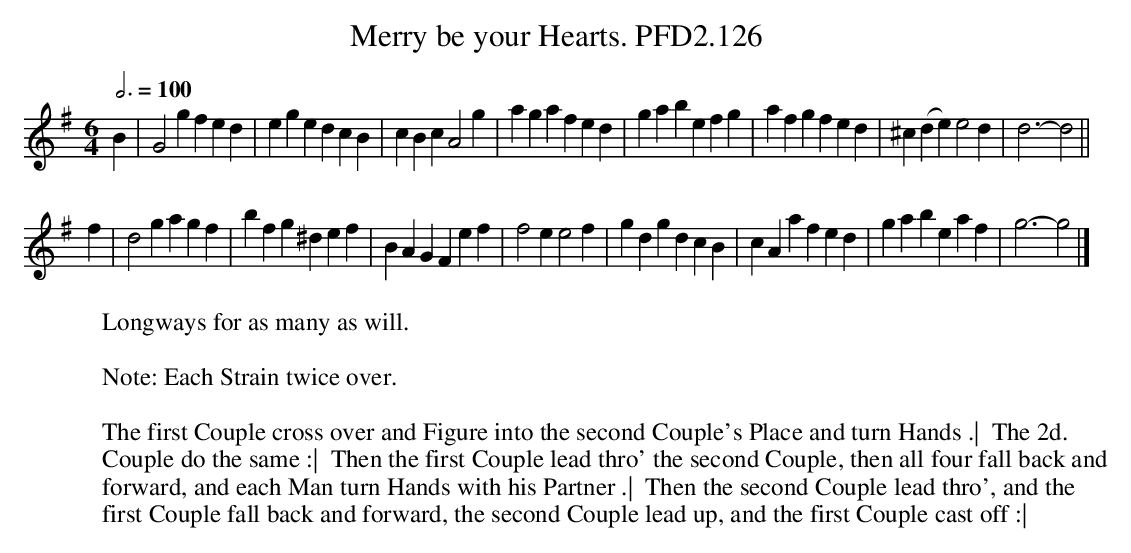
X:1
T:Merry be your Hearts. PFD2.126
W:Longways for as many as will.
L:1/4
M:6/4
Q:3/4=100
K:G
B|G2gfed|egedcB|cBc A2g|agafed|gabefg|afgfed|^c(de)e2d|d3-d2||
f|d2gagf|bfg^def|BAGFef|f2ee2f|gdgdcB|cAafed|gabeaf|g3-g2 |]
W:
W:Note: Each Strain twice over.
W:
W:The first Couple cross over and Figure into the second Couple's Place and turn Hands .|  The 2d.
W:Couple do the same :|  Then the first Couple lead thro' the second Couple, then all four fall back and
W:forward, and each Man turn Hands with his Partner .|  Then the second Couple lead thro', and the
W:first Couple fall back and forward, the second Couple lead up, and the first Couple cast off :|
